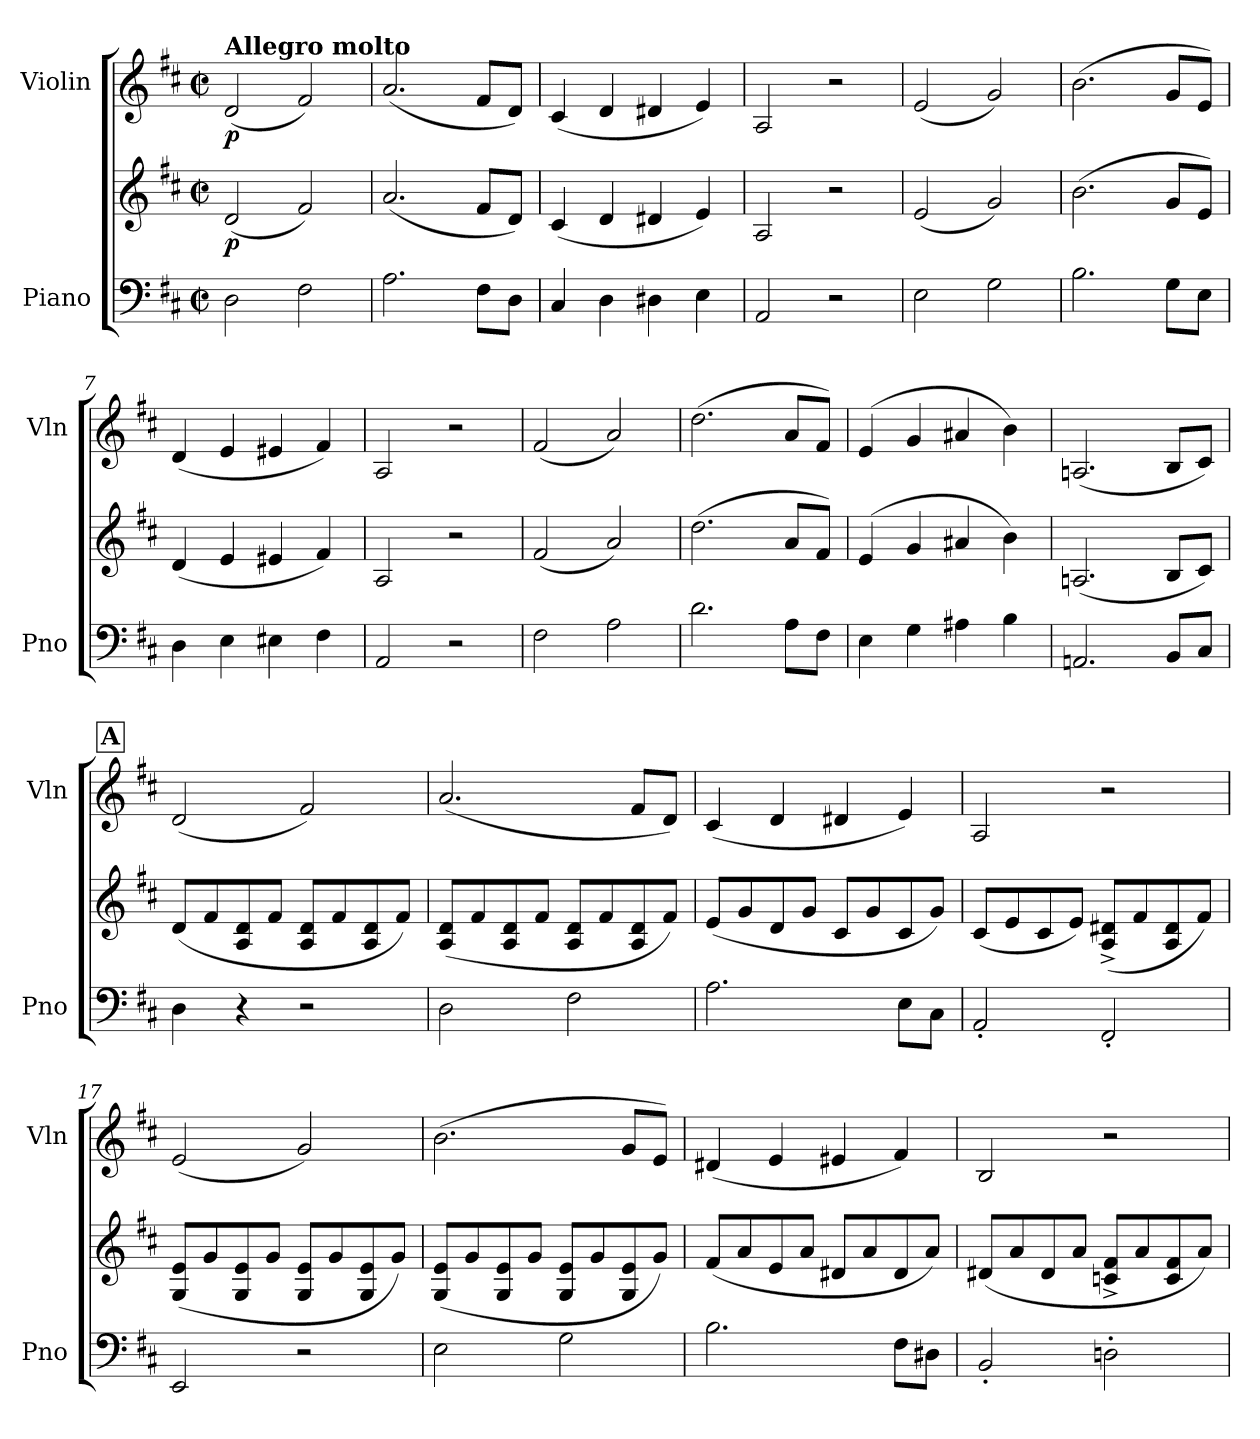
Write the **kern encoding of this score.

**kern	**kern	**dynam	**kern	**dynam
*part2	*part2	*part2	*part1	*part1
*staff3	*staff2	*staff2/3	*staff1	*staff1
*I"Piano	*	*	*I"Violin	*
*I'Pno	*	*	*I'Vln	*
*clefF4	*clefG2	*	*clefG2	*
*k[f#c#]	*k[f#c#]	*	*k[f#c#]	*
*M2/2	*M2/2	*	*M2/2	*
*met(c|)	*met(c|)	*	*met(c|)	*
=1	=1	=1	=1	=1
!	!	!	!LO:TX:a:B:t=Allegro molto	!
!	!	!LO:DY:b	!	!LO:DY:b
2D\	(<2d/	p	(<2d/	p
2F#\	2f#/)	.	2f#/)	.
=2	=2	=2	=2	=2
2.A\	(<2.a/	.	(<2.a/	.
8F#\L	8f#/L	.	8f#/L	.
8D\J	8d/J)	.	8d/J)	.
=3	=3	=3	=3	=3
4C#/	(<4c#/	.	(<4c#/	.
4D\	4d/	.	4d/	.
4D#X\	4d#X/	.	4d#X/	.
4E\	4e/)	.	4e/)	.
=4	=4	=4	=4	=4
2AA/	2A/	.	2A/	.
2r	2r	.	2r	.
=5	=5	=5	=5	=5
2E\	(<2e/	.	(<2e/	.
2G\	2g/)	.	2g/)	.
=6	=6	=6	=6	=6
2.B\	(>2.b\	.	(>2.b\	.
8G\L	8g/L	.	8g/L	.
8E\J	8e/J)	.	8e/J)	.
=7	=7	=7	=7	=7
4D\	(<4d/	.	(<4d/	.
4E\	4e/	.	4e/	.
4E#X\	4e#X/	.	4e#X/	.
4F#\	4f#/)	.	4f#/)	.
=8	=8	=8	=8	=8
2AA/	2A/	.	2A/	.
2r	2r	.	2r	.
=9	=9	=9	=9	=9
2F#\	(<2f#/	.	(<2f#/	.
2A\	2a/)	.	2a/)	.
=10	=10	=10	=10	=10
2.d\	(>2.dd\	.	(>2.dd\	.
8A\L	8a/L	.	8a/L	.
8F#\J	8f#/J)	.	8f#/J)	.
!!LO:LB:g=z
=11	=11	=11	=11	=11
4E\	(<4e/	.	(<4e/	.
4G\	4g/	.	4g/	.
4A#X\	4a#X/	.	4a#X/	.
4B\	4b\)	.	4b\)	.
=12	=12	=12	=12	=12
2.AAn/	(<2.An/	.	(<2.An/	.
8BB/L	8B/L	.	8B/L	.
8C#/J	8c#/J)	.	8c#/J)	.
!!LO:REH:place=s1:a:B:fs=14:t=A
=13	=13	=13	=13	=13
4D\	(<8d/L	.	(<2d/	.
.	8f#/	.	.	.
4r	8A/ 8d/	.	.	.
.	8f#/J	.	.	.
2r	8A/ 8d/L	.	2f#/)	.
.	8f#/	.	.	.
.	8A/ 8d/	.	.	.
.	8f#/J)	.	.	.
=14	=14	=14	=14	=14
2D\	(<8A/ 8d/L	.	(<2.a/	.
.	8f#/	.	.	.
.	8A/ 8d/	.	.	.
.	8f#/J	.	.	.
2F#\	8A/ 8d/L	.	.	.
.	8f#/	.	.	.
.	8A/ 8d/	.	8f#/L	.
.	8f#/J)	.	8d/J)	.
=15	=15	=15	=15	=15
2.A\	(<8e/L	.	(<4c#/	.
.	8g/	.	.	.
.	8d/	.	4d/	.
.	8g/J	.	.	.
.	8c#/L	.	4d#X/	.
.	8g/	.	.	.
8E\L	8c#/	.	4e/)	.
8C#\J	8g/J)	.	.	.
=16	=16	=16	=16	=16
2AA'/	(<8c#/L	.	2A/	.
.	8e/	.	.	.
.	8c#/	.	.	.
.	8e/J)	.	.	.
2FF#'/	(<8A/^ 8d#X/^L	.	2r	.
.	8f#/	.	.	.
.	8A/ 8d#/	.	.	.
.	8f#/J)	.	.	.
!!LO:LB:g=z
=17	=17	=17	=17	=17
2EE/	(<8G/ 8e/L	.	(<2e/	.
.	8g/	.	.	.
.	8G/ 8e/	.	.	.
.	8g/J	.	.	.
2r	8G/ 8e/L	.	2g/)	.
.	8g/	.	.	.
.	8G/ 8e/	.	.	.
.	8g/J)	.	.	.
=18	=18	=18	=18	=18
2E\	(<8G/ 8e/L	.	(>2.b\	.
.	8g/	.	.	.
.	8G/ 8e/	.	.	.
.	8g/J	.	.	.
2G\	8G/ 8e/L	.	.	.
.	8g/	.	.	.
.	8G/ 8e/	.	8g/L	.
.	8g/J)	.	8e/J)	.
=19	=19	=19	=19	=19
2.B\	(<8f#/L	.	(<4d#X/	.
.	8a/	.	.	.
.	8e/	.	4e/	.
.	8a/J	.	.	.
.	8d#X/L	.	4e#X/	.
.	8a/	.	.	.
8F#\L	8d#/	.	4f#/)	.
8D#X\J	8a/J)	.	.	.
=20	=20	=20	=20	=20
2BB'/	(<8d#X/L	.	2B/	.
.	8a/	.	.	.
.	8d#/	.	.	.
.	8a/J	.	.	.
2Dn'\	8cn/^ 8f#/^L	.	2r	.
.	8a/	.	.	.
.	8c/ 8f#/	.	.	.
.	8a/J)	.	.	.
=	=	=	=	=
*-	*-	*-	*-	*-
